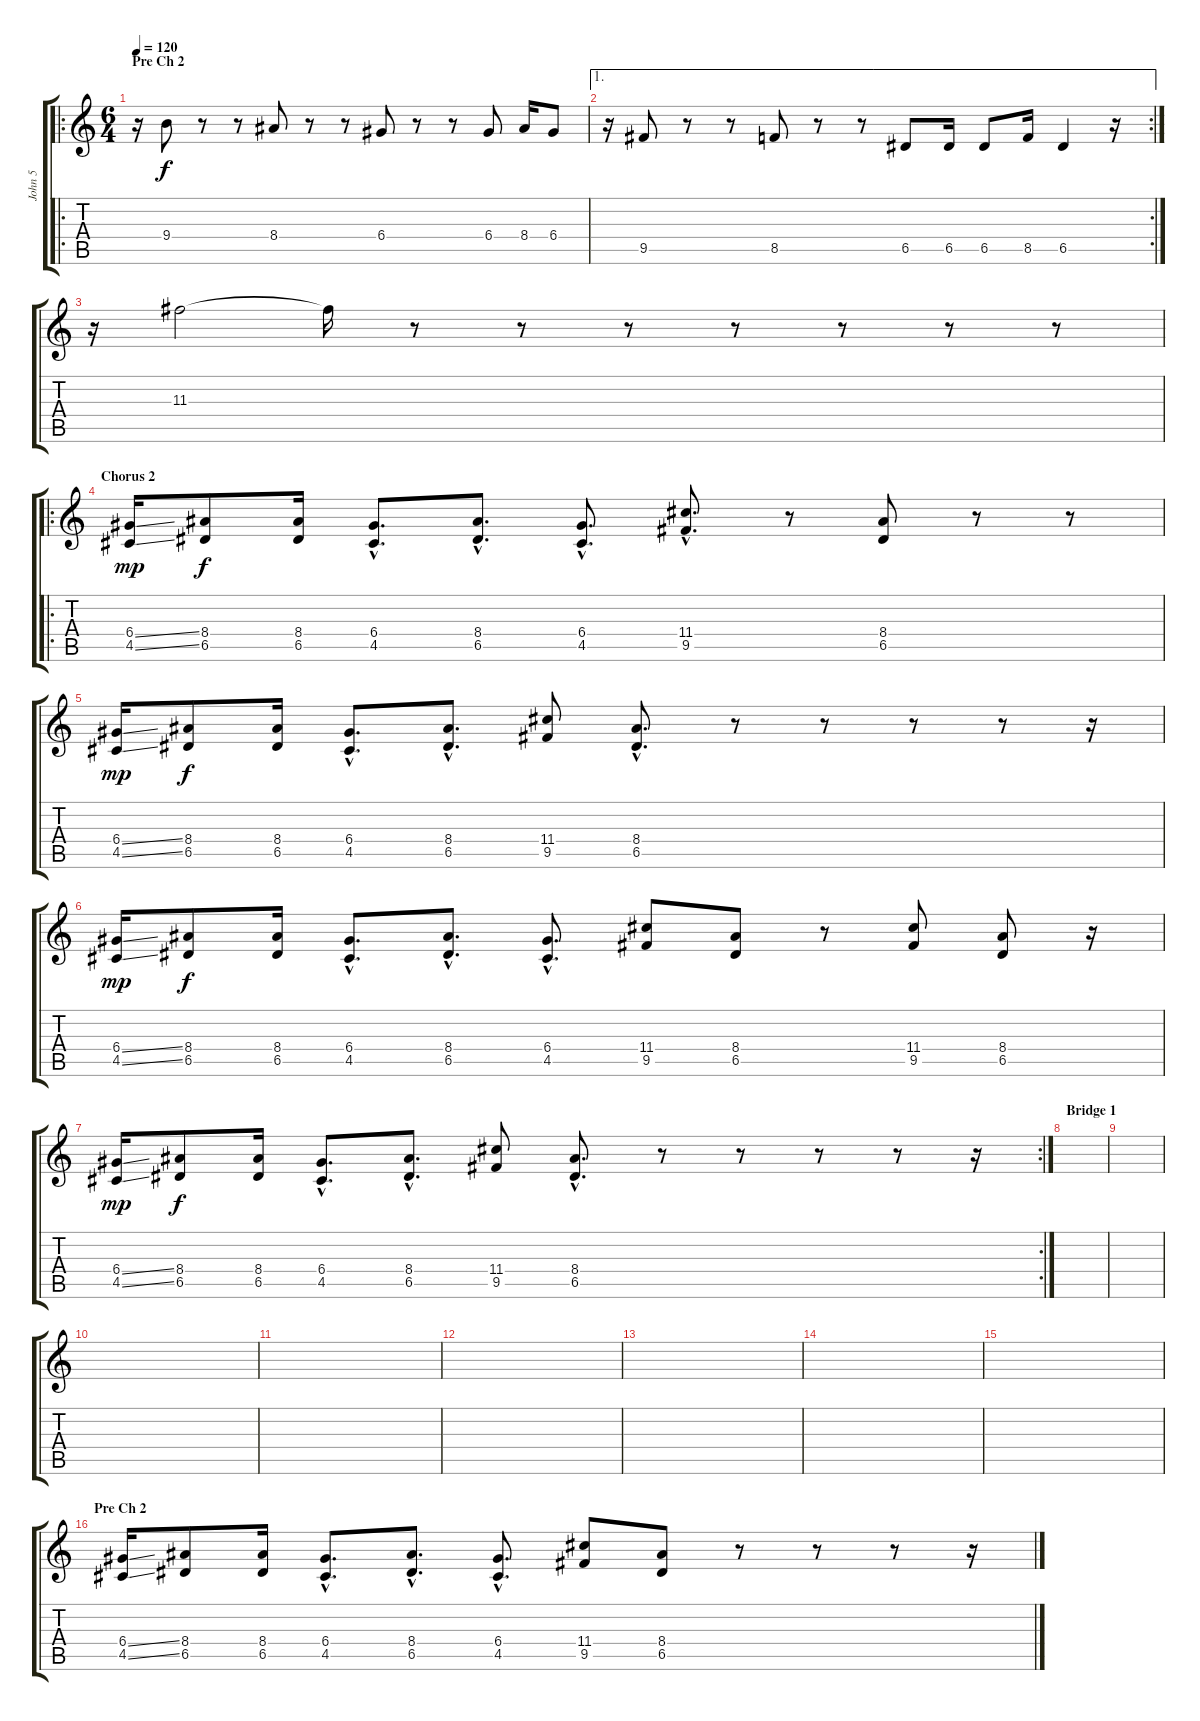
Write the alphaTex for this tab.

\track ("John 5" "John 5") {instrument distortionguitar}
\staff {score tabs}
\tuning (E4 B3 G3 D3 A2 D2) {hide}
\ro
\ts (6 4)
\section ("" "Pre Ch 2")
\tempo 120
\clef g2
\ks c
r.16{dy f} 9.4.8 r.8 r.8 8.4.8 r.8 r.8 6.4.8 r.8 r.8 6.4.8 8.4.16 6.4.8 |
\ae 1
\rc 2
r.16 9.5.8 r.8 r.8 8.5.8 r.8 r.8 6.5.8 6.5.16 6.5.8 8.5.16 6.5.4 r.16 |
r.16 11.3.2 11.3{t}.16 r.8 r.8 r.8 r.8 r.8 r.8 r.8 |
\ro
\section ("" "Chorus 2")
(6.4{ss} 4.5{ss}).16{dy mp} (8.4 6.5).8{dy f} (8.4 6.5).16 (6.4{hac} 4.5{hac}).8{d} (8.4{hac} 6.5{hac}).8{d} (6.4{hac} 4.5{hac}).8{d} (11.4{hac} 9.5{hac}).8{d} r.8 (8.4 6.5).8 r.8 r.8 |
(6.4{ss} 4.5{ss}).16{dy mp} (8.4 6.5).8{dy f} (8.4 6.5).16 (6.4{hac} 4.5{hac}).8{d} (8.4{hac} 6.5{hac}).8{d} (11.4 9.5).8 (8.4{hac} 6.5{hac}).8{d} r.8 r.8 r.8 r.8 r.16 |
(6.4{ss} 4.5{ss}).16{dy mp} (8.4 6.5).8{dy f} (8.4 6.5).16 (6.4{hac} 4.5{hac}).8{d} (8.4{hac} 6.5{hac}).8{d} (6.4{hac} 4.5{hac}).8{d} (11.4 9.5).8 (8.4 6.5).8 r.8 (11.4 9.5).8 (8.4 6.5).8 r.16 |
\rc 2
(6.4{ss} 4.5{ss}).16{dy mp} (8.4 6.5).8{dy f} (8.4 6.5).16 (6.4{hac} 4.5{hac}).8{d} (8.4{hac} 6.5{hac}).8{d} (11.4 9.5).8 (8.4{hac} 6.5{hac}).8{d} r.8 r.8 r.8 r.8 r.16 |
\section ("" "Bridge 1")
|
|
|
|
|
|
|
|
\section ("" "Pre Ch 2")
(6.4{ss} 4.5{ss}).16 (8.4 6.5).8 (8.4 6.5).16 (6.4{hac} 4.5{hac}).8{d} (8.4{hac} 6.5{hac}).8{d} (6.4{hac} 4.5{hac}).8{d} (11.4 9.5).8 (8.4 6.5).8 r.8 r.8 r.8 r.16
